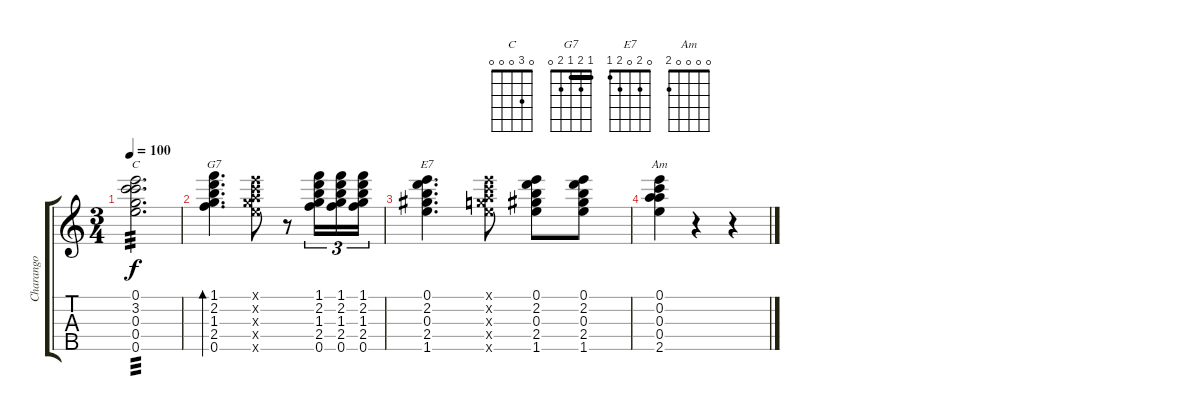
\track ("Charango" "Charango") {instrument acousticguitarnylon}
\staff {score tabs}
\tuning (E5 A4 E4 C5 G4) {hide}
\chord ("C" 0 3 0 0 0)
\chord ("G7" 1 2 1 2 0) {barre 1}
\chord ("E7" 0 2 0 2 1)
\chord ("Am" 0 0 0 0 2)
\ts (3 4)
\tempo 100
\clef g2
\ks c
(0.1 3.2 0.3 0.4 0.5).2{d ch "C" tp 3 dy f} |
(1.1 2.2 1.3 2.4 0.5).4{d bd 30 ch "G7"} (0.1{x} 0.2{x} 0.3{x} 0.4{x} 0.5{x}).8 r.8 (1.1 2.2 1.3 2.4 0.5).16{tu (3 2)} (1.1 2.2 1.3 2.4 0.5).16{tu (3 2)} (1.1 2.2 1.3 2.4 0.5).16{tu (3 2)} |
(0.1 2.2 0.3 2.4 1.5).4{d ch "E7"} (0.1{x} 0.2{x} 0.3{x} 0.4{x} 0.5{x}).8 (0.1 2.2 0.3 2.4 1.5).8 (0.1 2.2 0.3 2.4 1.5).8 |
(0.1 0.2 0.3 0.4 2.5).4{ch "Am"} r.4 r.4
